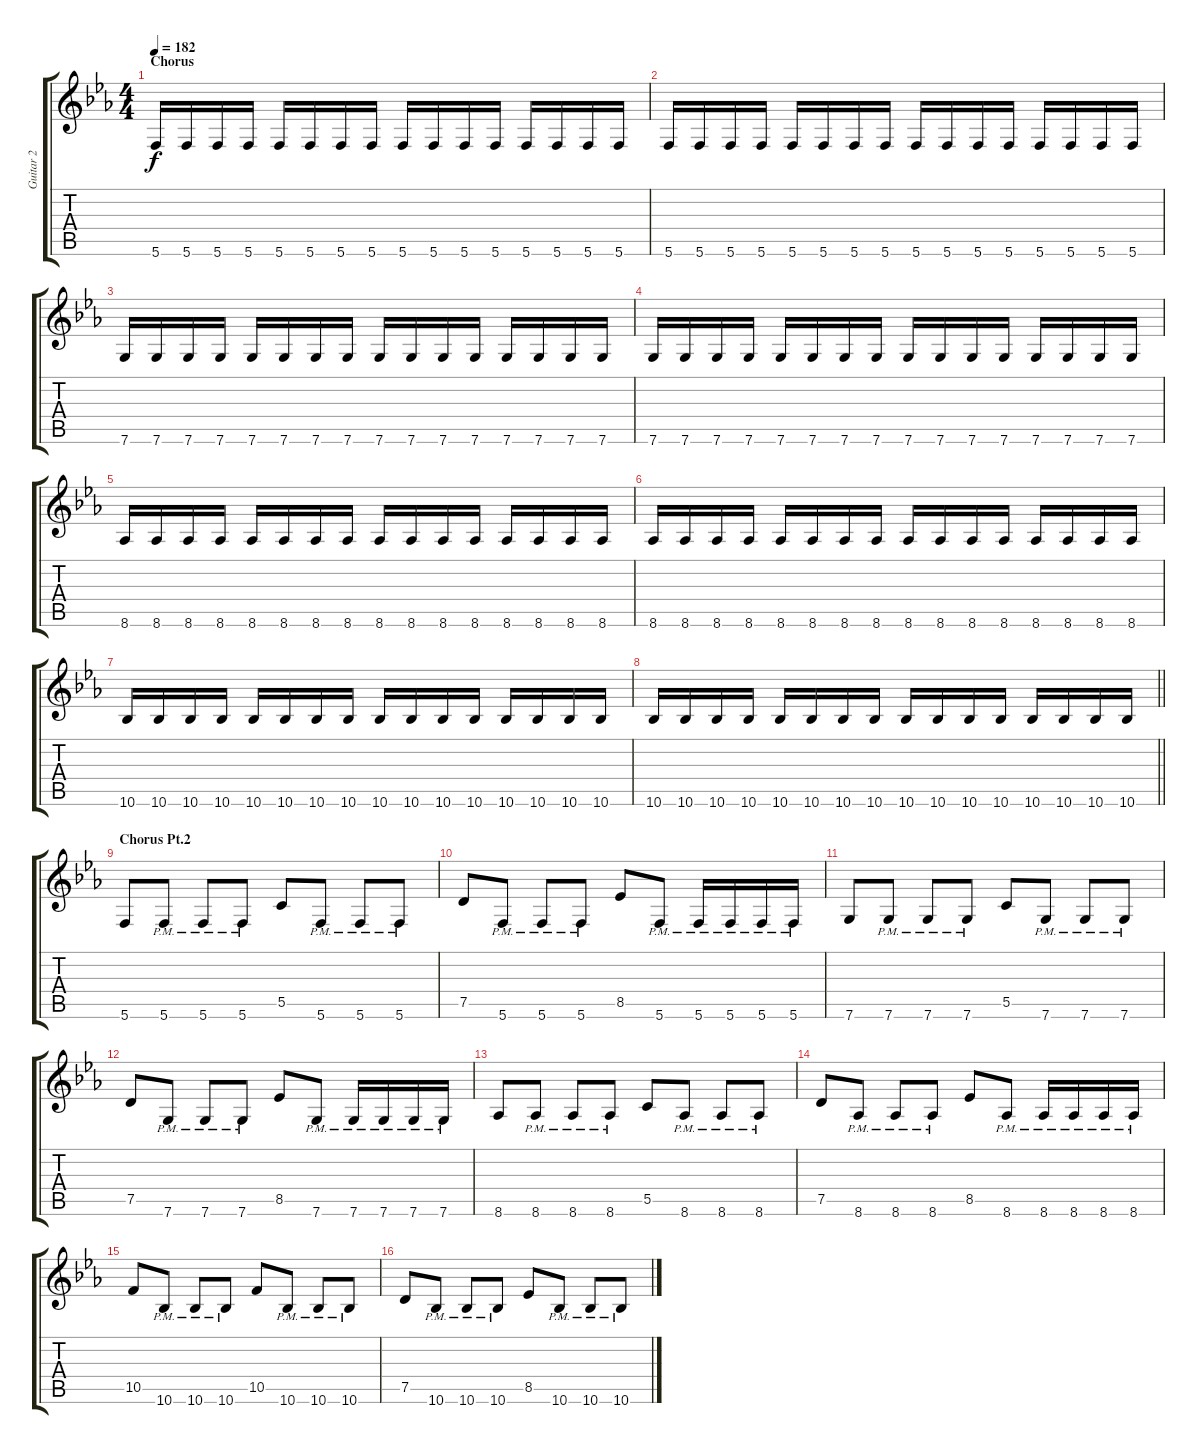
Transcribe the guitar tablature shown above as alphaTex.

\track ("Guitar 2" "Guitar 2") {instrument distortionguitar}
\staff {score tabs}
\tuning (D4 A3 F3 C3 G2 C2) {hide}
\ts (4 4)
\section ("" "Chorus")
\tempo 182
\clef g2
\ks cminor
5.6.16{dy f} 5.6.16 5.6.16 5.6.16 5.6.16 5.6.16 5.6.16 5.6.16 5.6.16 5.6.16 5.6.16 5.6.16 5.6.16 5.6.16 5.6.16 5.6.16 |
5.6.16 5.6.16 5.6.16 5.6.16 5.6.16 5.6.16 5.6.16 5.6.16 5.6.16 5.6.16 5.6.16 5.6.16 5.6.16 5.6.16 5.6.16 5.6.16 |
7.6.16 7.6.16 7.6.16 7.6.16 7.6.16 7.6.16 7.6.16 7.6.16 7.6.16 7.6.16 7.6.16 7.6.16 7.6.16 7.6.16 7.6.16 7.6.16 |
7.6.16 7.6.16 7.6.16 7.6.16 7.6.16 7.6.16 7.6.16 7.6.16 7.6.16 7.6.16 7.6.16 7.6.16 7.6.16 7.6.16 7.6.16 7.6.16 |
8.6.16 8.6.16 8.6.16 8.6.16 8.6.16 8.6.16 8.6.16 8.6.16 8.6.16 8.6.16 8.6.16 8.6.16 8.6.16 8.6.16 8.6.16 8.6.16 |
8.6.16 8.6.16 8.6.16 8.6.16 8.6.16 8.6.16 8.6.16 8.6.16 8.6.16 8.6.16 8.6.16 8.6.16 8.6.16 8.6.16 8.6.16 8.6.16 |
10.6.16 10.6.16 10.6.16 10.6.16 10.6.16 10.6.16 10.6.16 10.6.16 10.6.16 10.6.16 10.6.16 10.6.16 10.6.16 10.6.16 10.6.16 10.6.16 |
\barLineRight lightlight
10.6.16 10.6.16 10.6.16 10.6.16 10.6.16 10.6.16 10.6.16 10.6.16 10.6.16 10.6.16 10.6.16 10.6.16 10.6.16 10.6.16 10.6.16 10.6.16 |
\section ("" "Chorus Pt.2")
5.6.8 5.6{pm}.8 5.6{pm}.8 5.6{pm}.8 5.5.8 5.6{pm}.8 5.6{pm}.8 5.6{pm}.8 |
7.5.8 5.6{pm}.8 5.6{pm}.8 5.6{pm}.8 8.5.8 5.6{pm}.8 5.6{pm}.16 5.6{pm}.16 5.6{pm}.16 5.6{pm}.16 |
7.6.8 7.6{pm}.8 7.6{pm}.8 7.6{pm}.8 5.5.8 7.6{pm}.8 7.6{pm}.8 7.6{pm}.8 |
7.5.8 7.6{pm}.8 7.6{pm}.8 7.6{pm}.8 8.5.8 7.6{pm}.8 7.6{pm}.16 7.6{pm}.16 7.6{pm}.16 7.6{pm}.16 |
8.6.8 8.6{pm}.8 8.6{pm}.8 8.6{pm}.8 5.5.8 8.6{pm}.8 8.6{pm}.8 8.6{pm}.8 |
7.5.8 8.6{pm}.8 8.6{pm}.8 8.6{pm}.8 8.5.8 8.6{pm}.8 8.6{pm}.16 8.6{pm}.16 8.6{pm}.16 8.6{pm}.16 |
10.5.8 10.6{pm}.8 10.6{pm}.8 10.6{pm}.8 10.5.8 10.6{pm}.8 10.6{pm}.8 10.6{pm}.8 |
7.5.8 10.6{pm}.8 10.6{pm}.8 10.6{pm}.8 8.5.8 10.6{pm}.8 10.6{pm}.8 10.6{pm}.8
